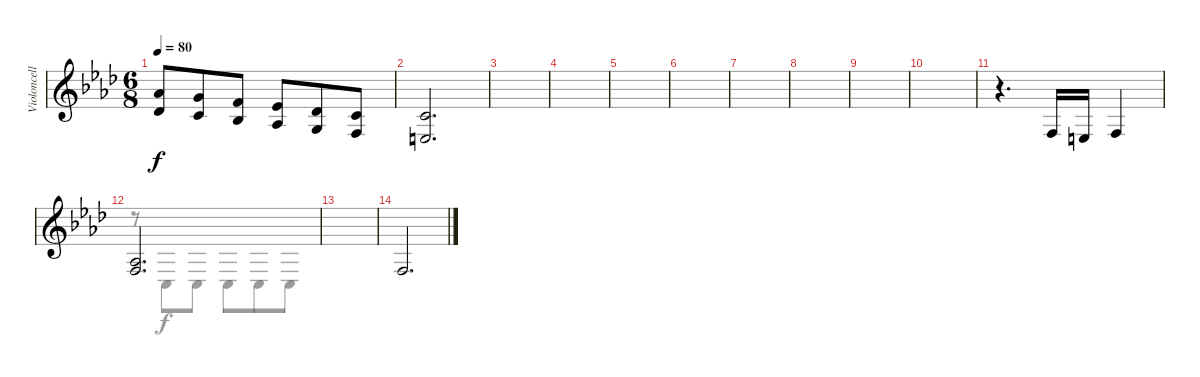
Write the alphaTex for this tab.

\track ("Violoncelle solo" "Violoncell") {instrument cello}
\staff {score}
\tuning (E4 B3 G3 D3 A2 E2) {hide}
\voice
\ts (6 8)
\tempo 80
\clef g2
\ks fminor
(2.2 13.3).8{dy f} (3.1 1.2).8 (1.1 3.3).8 (4.2 1.3).8 (2.2 0.3).8 (1.2 3.4).8 |
(1.2 2.4).2{d} |
|
|
|
|
|
|
|
|
r.4{d} 3.4.16 2.4.16 3.4.4 |
(1.3 3.4).2{d} |
|
3.4.2{d}
\voice
\clef g2
\ottava regular
\simile none
\ks fminor
|
|
|
|
|
|
|
|
|
|
|
r.8 3.5.8 3.5.8 3.5.8 3.5.8 3.5.8 |
|
